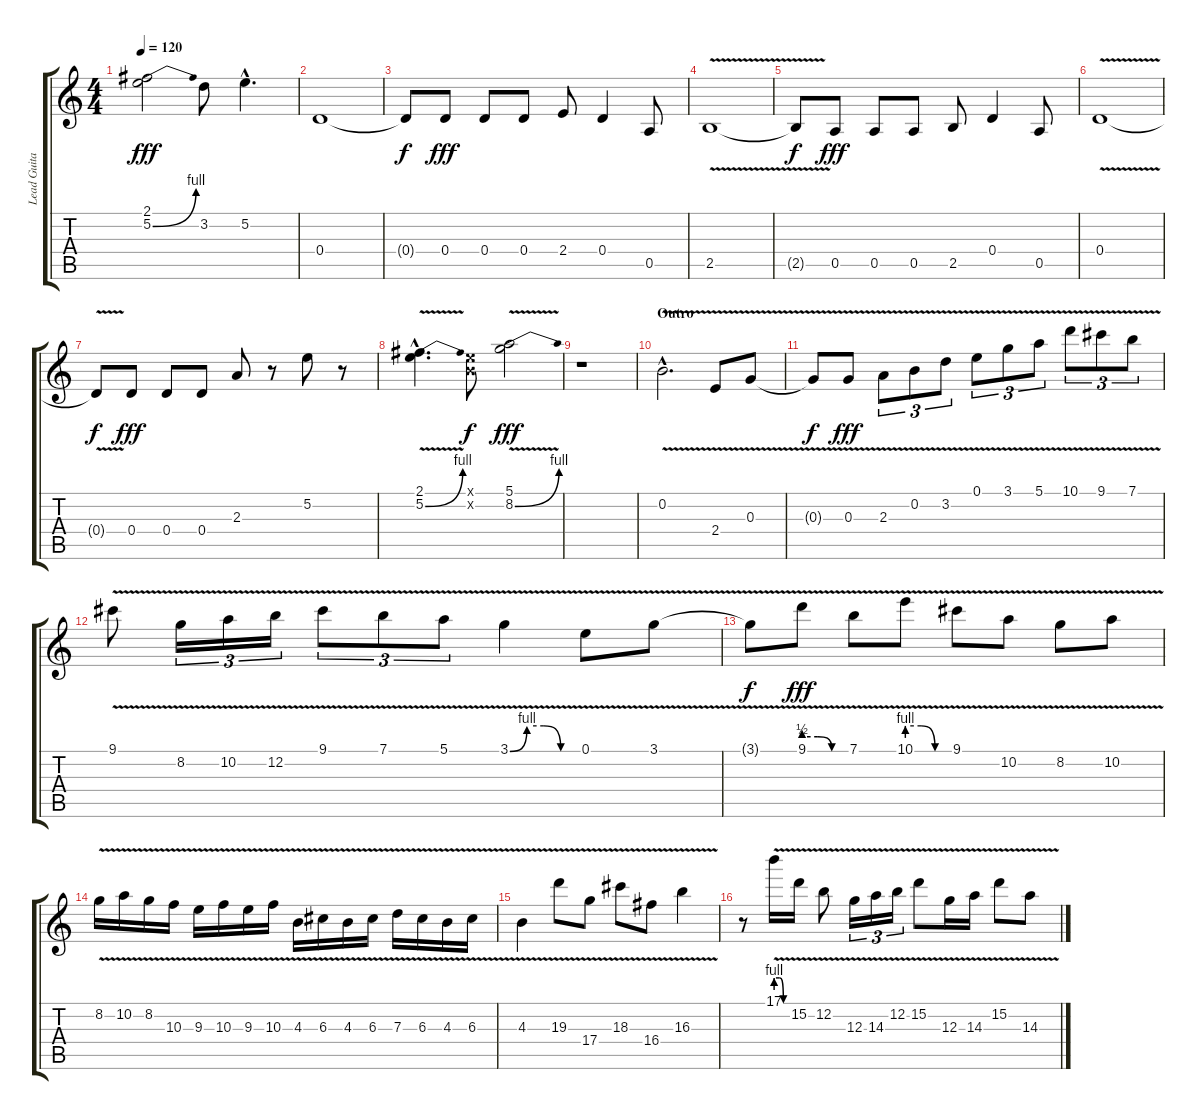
\track ("Lead Guitar" "Lead Guita") {instrument electricguitarmuted}
\staff {score tabs}
\tuning (E4 B3 G3 D3 A2 E2) {hide}
\ts (4 4)
\tempo 120
\clef g2
\ks c
(2.1 5.2{be (bend 0 0 60 4)}).2{dy fff} 3.2.8 5.2{hac}.4{d} |
0.4.1 |
0.4{t}.8{dy f} 0.4.8{dy fff} 0.4.8 0.4.8 2.4.8 0.4.4 0.5.8 |
2.5{v}.1 |
2.5{t}.8{dy f} 0.5.8{dy fff} 0.5.8 0.5.8 2.5.8 0.4.4 0.5.8 |
0.4{v}.1 |
0.4{t}.8{dy f} 0.4.8{dy fff} 0.4.8 0.4.8 2.3.8 r.8 5.2.8 r.8 |
(2.1{hac} 5.2{be (bend 0 0 60 4) v hac}).4{d} (0.1{x} 0.2{x}).8{dy f} (5.1 8.2{be (bend 0 0 60 4) v}).2{dy fff} |
r.1 |
\section ("" "Outro")
0.2{v hac}.2{d volume 14 instrument overdrivenguitar} 2.4{v}.8 0.3{v}.8 |
0.3{t}.8{dy f} 0.3{v}.8{dy fff} 2.3{v}.8{tu (3 2)} 0.2{v}.8{tu (3 2)} 3.2{v}.8{tu (3 2)} 0.1{v}.8{tu (3 2)} 3.1{v}.8{tu (3 2)} 5.1{v}.8{tu (3 2)} 10.1{v}.8{tu (3 2)} 9.1{v}.8{tu (3 2)} 7.1{v}.8{tu (3 2)} |
9.1{v}.8 8.2{v}.16{tu (3 2)} 10.2{v}.16{tu (3 2)} 12.2{v}.16{tu (3 2)} 9.1{v}.8{tu (3 2)} 7.1{v}.8{tu (3 2)} 5.1{v}.8{tu (3 2)} 3.1{be (custom 0 0 15 4 30 4 45 0 60 0) v}.4 0.1{v}.8 3.1{v}.8 |
3.1{t}.8{dy f} 9.1{be (custom 0 2 20 2 40 0 60 0) v}.8{dy fff} 7.1{v}.8 10.1{be (custom 0 4 20 4 40 0 60 0) v}.8 9.1{v}.8 10.2{v}.8 8.2{v}.8 10.2{v}.8 |
8.2{v}.16 10.2{v}.16 8.2{v}.16 10.3{v}.16 9.3{v}.16 10.3{v}.16 9.3{v}.16 10.3{v}.16 4.3{v}.16 6.3{v}.16 4.3{v}.16 6.3{v}.16 7.3{v}.16 6.3{v}.16 4.3{v}.16 6.3{v}.16 |
4.3{v}.4 19.3{v}.8 17.4{v}.8 18.3{v}.8 16.4{v}.8 16.3{v}.4 |
r.8 17.1{be (custom 0 4 20 4 40 0 60 0) v}.16 15.2{v}.16 12.2{v}.8 12.3{v}.16{tu (3 2)} 14.3{v}.16{tu (3 2)} 12.2{v}.16{tu (3 2)} 15.2{v}.8 12.3{v}.16 14.3{v}.16 15.2{v}.8 14.3{v}.8
